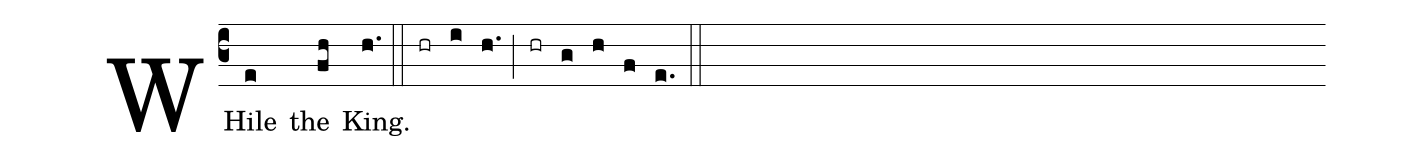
%%
(c3) WHile(e) the(fh) King.(h.) (::) (hr) (i) (h.) (;) (hr) (g) (h) (f) (e.) (::)

% http://www.e-codices.unifr.ch/en/sbe/0611/281v
